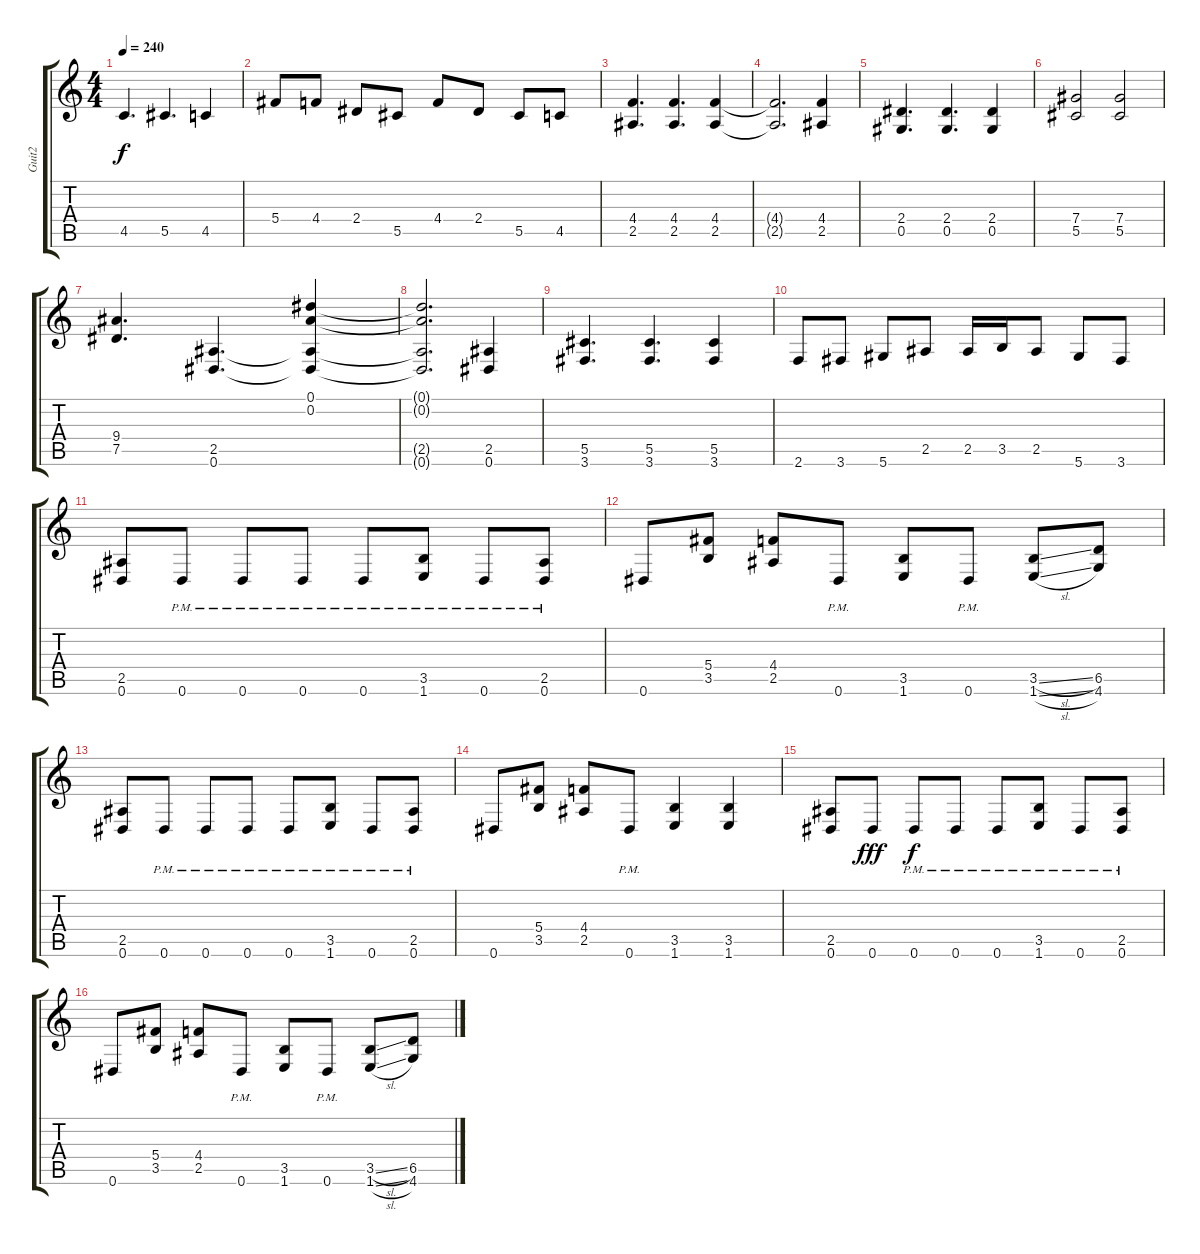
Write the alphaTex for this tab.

\track ("Guit2" "Guit2") {instrument distortionguitar}
\staff {score tabs}
\tuning (Eb4 Bb3 Gb3 Db3 Ab2 Eb2) {hide}
\ts (4 4)
\tempo 240
\clef g2
\ks c
4.5.4{d dy f} 5.5.4{d} 4.5.4 |
5.4.8 4.4.8 2.4.8 5.5.8 4.4.8 2.4.8 5.5.8 4.5.8 |
(4.4 2.5).4{d} (4.4 2.5).4{d} (4.4 2.5).4 |
(4.4{t} 2.5{t}).2{d} (4.4 2.5).4 |
(2.4 0.5).4{d} (2.4 0.5).4{d} (2.4 0.5).4 |
(7.4 5.5).2 (7.4 5.5).2 |
(9.4 7.5).4{d} (2.5 0.6).4{d} (0.1 0.2 2.5{t} 0.6{t}).4 |
(0.1{t} 0.2{t} 2.5{t} 0.6{t}).2{d} (2.5 0.6).4 |
(5.5 3.6).4{d} (5.5 3.6).4{d} (5.5 3.6).4 |
2.6.8 3.6.8 5.6.8 2.5.8 2.5.16 3.5.16 2.5.8 5.6.8 3.6.8 |
(2.5 0.6).8 0.6{pm}.8 0.6{pm}.8 0.6{pm}.8 0.6{pm}.8 (3.5 1.6{pm}).8 0.6{pm}.8 (2.5 0.6{pm}).8 |
0.6.8 (5.4 3.5).8 (4.4 2.5).8 0.6{pm}.8 (3.5 1.6).8 0.6{pm}.8 (3.5{sl} 1.6{sl}).8 (6.5 4.6).8 |
(2.5 0.6).8 0.6{pm}.8 0.6{pm}.8 0.6{pm}.8 0.6{pm}.8 (3.5 1.6{pm}).8 0.6{pm}.8 (2.5 0.6{pm}).8 |
0.6.8 (5.4 3.5).8 (4.4 2.5).8 0.6{pm}.8 (3.5 1.6).4 (3.5 1.6).4 |
(2.5 0.6).8 0.6.8{dy fff} 0.6{pm}.8{dy f} 0.6{pm}.8 0.6{pm}.8 (3.5 1.6{pm}).8 0.6{pm}.8 (2.5 0.6{pm}).8 |
0.6.8 (5.4 3.5).8 (4.4 2.5).8 0.6{pm}.8 (3.5 1.6).8 0.6{pm}.8 (3.5{sl} 1.6{sl}).8 (6.5 4.6).8
